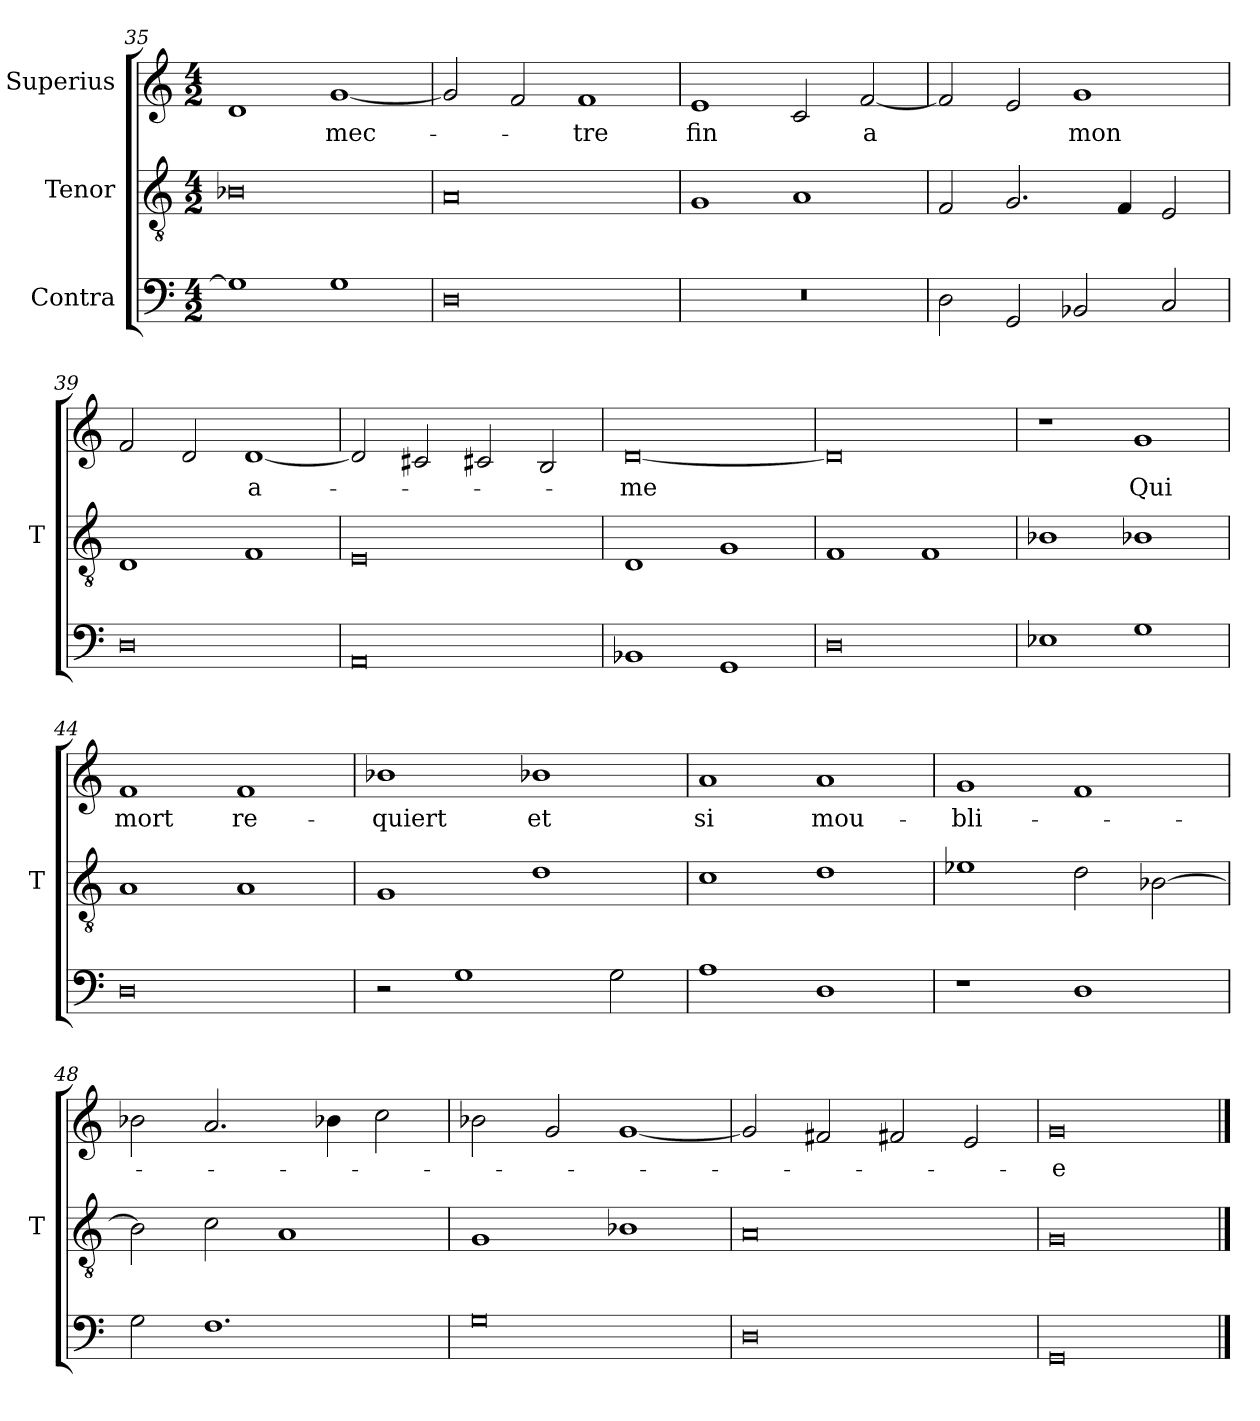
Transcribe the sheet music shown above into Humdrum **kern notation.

**kern	**kern	**kern	**text
*part3	*part2	*part1	*part1
*staff3	*staff2	*staff1	*staff1
*I"Contra	*I"Tenor	*I"Superius	*
*	*I'T	*	*
*clefF4	*clefGv2	*clefG2	*
*M4/2	*M4/2	*M4/2	*
=35	=35	=35	=35
1G]	0B-X	1d	.
1G	.	[1g	mec-
=36	=36	=36	=36
0D	0A	2g]	.
.	.	2f	.
.	.	1f	-tre
=37	=37	=37	=37
0r	1G	1e	-fin
.	1A	2c	.
.	.	[2f	-a
=38	=38	=38	=38
2D	2F	2f]	.
2GG	2.G	2e	.
2BB-X	.	1g	-mon
.	4F	.	.
2C	2E	.	.
=39	=39	=39	=39
0D	1D	2f	.
.	.	2d	.
.	1F	[1d	a-
=40	=40	=40	=40
0AA	0E	2d]	.
.	.	2c#X	.
.	.	2c#X	.
.	.	2B	.
=41	=41	=41	=41
1BB-X	1D	[0d	-me
1GG	1G	.	.
=42	=42	=42	=42
0D	1F	0d]	.
.	1F	.	.
=43	=43	=43	=43
1E-X	1B-X	1r	.
1G	1B-X	1g	-Qui
=44	=44	=44	=44
0D	1A	1f	-mort
.	1A	1f	re-
=45	=45	=45	=45
2r	1G	1b-X	-quiert
1G	.	.	.
.	1d	1b-X	-et
2G	.	.	.
=46	=46	=46	=46
1A	1c	1a	-si
1D	1d	1a	mou-
=47	=47	=47	=47
1r	1e-X	1g	-bli-
1D	2d	1f	.
.	[2B-X	.	.
=48	=48	=48	=48
2G	2B-]	2b-X	.
1.F	2c	2.a	.
.	1A	.	.
.	.	4b-X	.
.	.	2cc	.
=49	=49	=49	=49
0G	1G	2b-X	.
.	.	2g	.
.	1B-X	[1g	.
=50	=50	=50	=50
0D	0A	2g]	.
.	.	2f#X	.
.	.	2f#X	.
.	.	2e	.
=51	=51	=51	=51
0GG	0G	0g	-e
==	==	==	==
*-	*-	*-	*-
